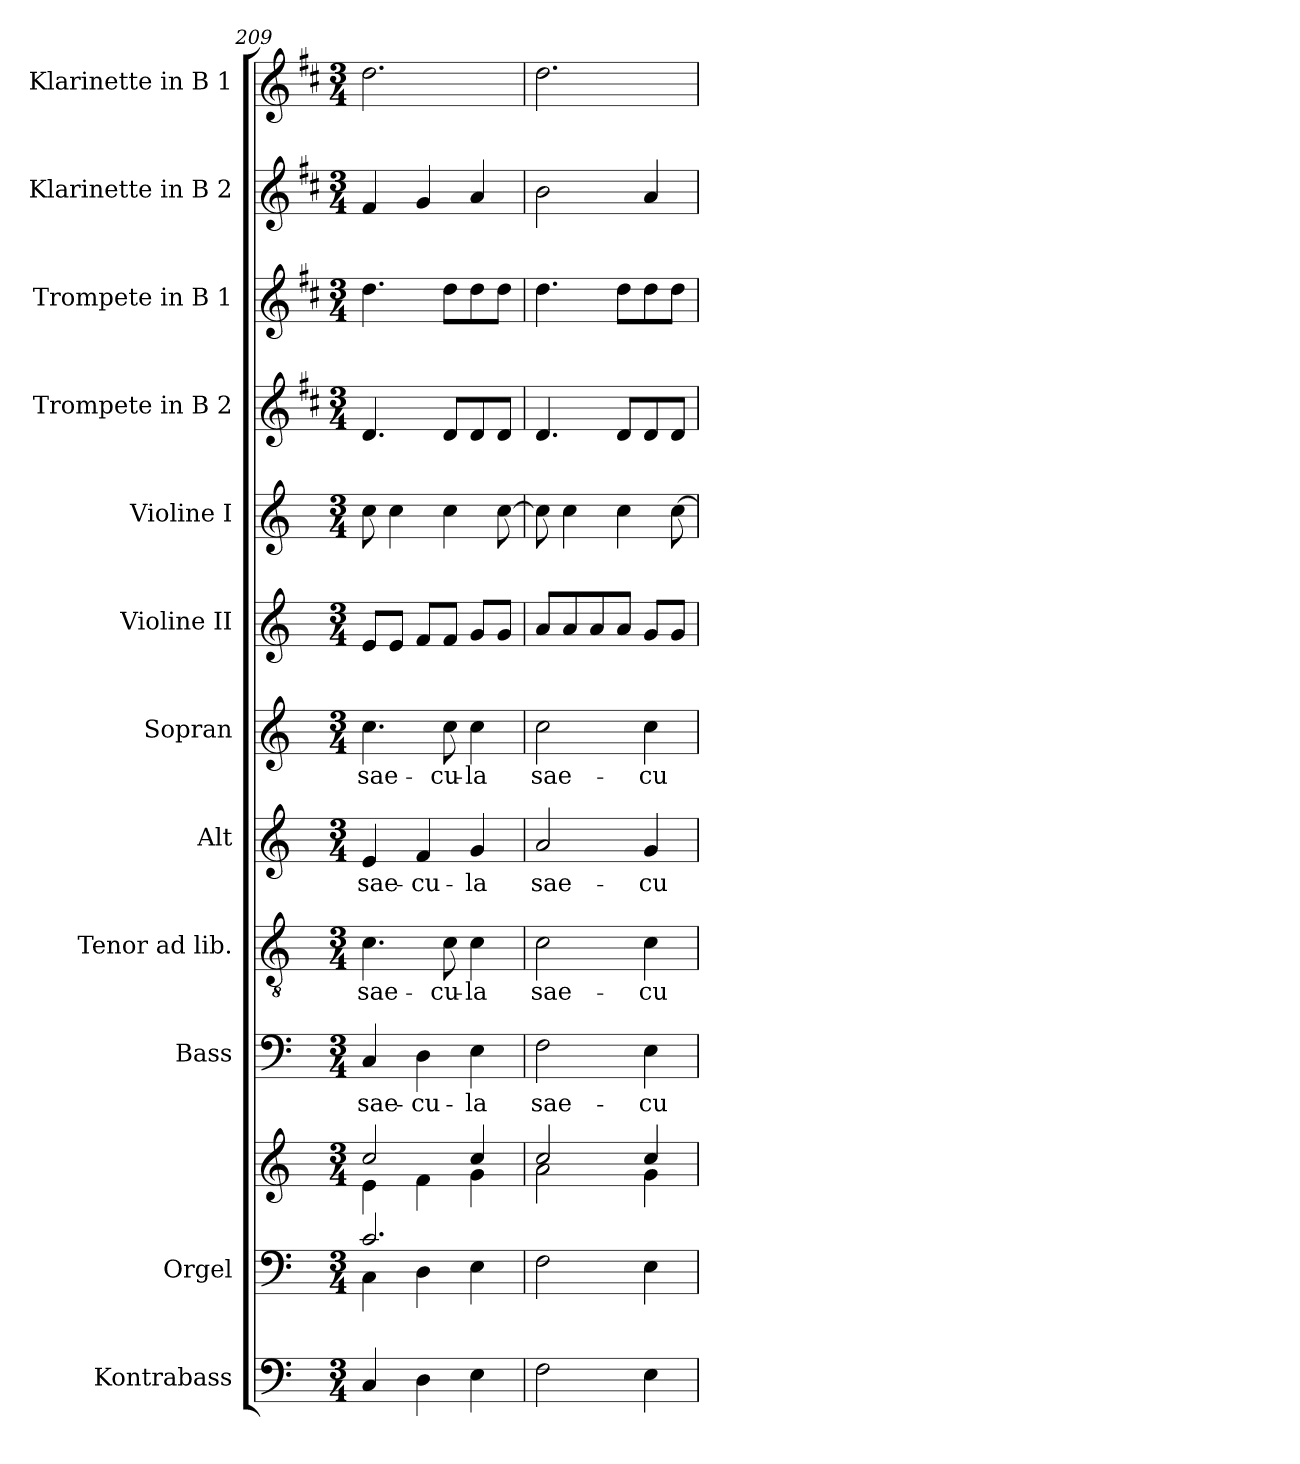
**kern	**kern	**kern	**kern	**text	**kern	**text	**kern	**text	**kern	**text	**kern	**kern	**kern	**kern	**kern	**kern
*part12	*part11	*part11	*part10	*part10	*part9	*part9	*part8	*part8	*part7	*part7	*part6	*part5	*part4	*part3	*part2	*part1
*staff13	*staff12	*staff11	*staff10	*staff10	*staff9	*staff9	*staff8	*staff8	*staff7	*staff7	*staff6	*staff5	*staff4	*staff3	*staff2	*staff1
*I"Kontrabass	*I"Orgel	*	*I"Bass	*	*I"Tenor ad lib.	*	*I"Alt	*	*I"Sopran	*	*I"Violine II	*I"Violine I	*I"Trompete in B 2	*I"Trompete in B 1	*I"Klarinette in B 2	*I"Klarinette in B 1
*I'Kb.	*I'Org.	*	*I'B	*	*I'T	*	*I'A	*	*I'S	*	*I'Vl. II	*I'Vl. I	*	*	*	*
*clefF4	*clefF4	*clefG2	*clefF4	*	*clefGv2	*	*clefG2	*	*clefG2	*	*clefG2	*clefG2	*clefG2	*clefG2	*clefG2	*clefG2
*ITrd7c12	*	*	*	*	*	*	*	*	*	*	*	*	*ITrd1c2	*ITrd1c2	*ITrd1c2	*ITrd1c2
*k[]	*k[]	*k[]	*k[]	*	*k[]	*	*k[]	*	*k[]	*	*k[]	*k[]	*k[]	*k[]	*k[]	*k[]
*C:	*C:	*C:	*C:	*	*C:	*	*C:	*	*C:	*	*C:	*C:	*C:	*C:	*C:	*C:
*M3/4	*M3/4	*M3/4	*M3/4	*	*M3/4	*	*M3/4	*	*M3/4	*	*M3/4	*M3/4	*M3/4	*M3/4	*M3/4	*M3/4
=209	=209	=209	=209	=209	=209	=209	=209	=209	=209	=209	=209	=209	=209	=209	=209	=209
*	*^	*^	*	*	*	*	*	*	*	*	*	*	*	*	*	*
!	!	!	!	!	!	!LO:LY:b	!	!LO:LY:b	!	!LO:LY:b	!	!LO:LY:b	!	!	!	!	!	!
4CC/	2.c/	4C\	2cc/	4e\	4C/	sae-	4.c\	sae-	4e/	sae-	4.cc\	sae-	8e/L	8cc\	4.c/	4.cc\	4e/	2.cc\
.	.	.	.	.	.	.	.	.	.	.	.	.	8e/J	4cc\	.	.	.	.
!	!	!	!	!	!	!LO:LY:b	!	!	!	!LO:LY:b	!	!	!	!	!	!	!	!
4DD\	.	4D\	.	4f\	4D\	-cu-	.	.	4f/	-cu-	.	.	8f/L	.	.	.	4f/	.
!	!	!	!	!	!	!	!	!LO:LY:b	!	!	!	!LO:LY:b	!	!	!	!	!	!
.	.	.	.	.	.	.	8c\	-cu-	.	.	8cc\	-cu-	8f/J	4cc\	8c/L	8cc\L	.	.
!	!	!	!	!	!	!LO:LY:b	!	!LO:LY:b	!	!LO:LY:b	!	!LO:LY:b	!	!	!	!	!	!
4EE\	.	4E\	4cc/	4g\	4E\	-la	4c\	-la	4g/	-la	4cc\	-la	8g/L	.	8c/	8cc\	4g/	.
.	.	.	.	.	.	.	.	.	.	.	.	.	8g/J	[8cc\	8c/J	8cc\J	.	.
*	*v	*v	*	*	*	*	*	*	*	*	*	*	*	*	*	*	*	*
=210	=210	=210	=210	=210	=210	=210	=210	=210	=210	=210	=210	=210	=210	=210	=210	=210	=210
!	!	!	!	!	!LO:LY:b	!	!LO:LY:b	!	!LO:LY:b	!	!LO:LY:b	!	!	!	!	!	!
2FF\	2F\	2cc/	2a\	2F\	sae-	2c\	sae-	2a/	sae-	2cc\	sae-	8a/L	8cc\]	4.c/	4.cc\	2a\	2.cc\
.	.	.	.	.	.	.	.	.	.	.	.	8a/	4cc\	.	.	.	.
.	.	.	.	.	.	.	.	.	.	.	.	8a/	.	.	.	.	.
.	.	.	.	.	.	.	.	.	.	.	.	8a/J	4cc\	8c/L	8cc\L	.	.
!	!	!	!	!	!LO:LY:b	!	!LO:LY:b	!	!LO:LY:b	!	!LO:LY:b	!	!	!	!	!	!
4EE\	4E\	4cc/	4g\	4E\	-cu-	4c\	-cu-	4g/	-cu-	4cc\	-cu-	8g/L	.	8c/	8cc\	4g/	.
.	.	.	.	.	.	.	.	.	.	.	.	8g/J	[8cc\	8c/J	8cc\J	.	.
*	*	*v	*v	*	*	*	*	*	*	*	*	*	*	*	*	*	*
=	=	=	=	=	=	=	=	=	=	=	=	=	=	=	=	=
*-	*-	*-	*-	*-	*-	*-	*-	*-	*-	*-	*-	*-	*-	*-	*-	*-
